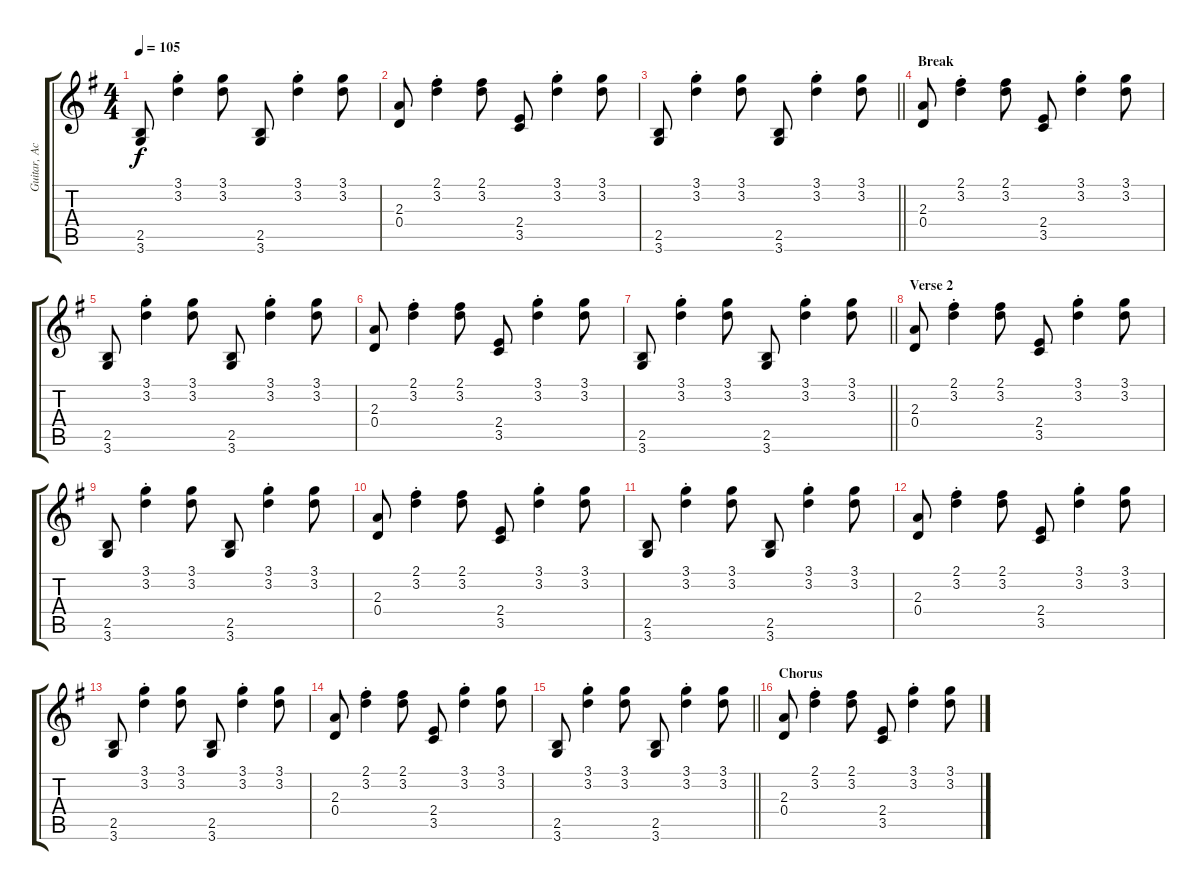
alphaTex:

\track ("Guitar, Acoustic" "Guitar, Ac") {instrument acousticguitarsteel}
\staff {score tabs}
\tuning (E4 B3 G3 D3 A2 E2) {hide}
\ts (4 4)
\tempo 105
\clef g2
\ks g
(2.5 3.6).8{dy f} (3.1{st} 3.2{st}).4 (3.1 3.2).8 (2.5 3.6).8 (3.1{st} 3.2{st}).4 (3.1 3.2).8 |
(2.3 0.4).8 (2.1{st} 3.2{st}).4 (2.1 3.2).8 (2.4 3.5).8 (3.1{st} 3.2{st}).4 (3.1 3.2).8 |
\barLineRight lightlight
(2.5 3.6).8 (3.1{st} 3.2{st}).4 (3.1 3.2).8 (2.5 3.6).8 (3.1{st} 3.2{st}).4 (3.1 3.2).8 |
\section ("" "Break")
(2.3 0.4).8 (2.1{st} 3.2{st}).4 (2.1 3.2).8 (2.4 3.5).8 (3.1{st} 3.2{st}).4 (3.1 3.2).8 |
(2.5 3.6).8 (3.1{st} 3.2{st}).4 (3.1 3.2).8 (2.5 3.6).8 (3.1{st} 3.2{st}).4 (3.1 3.2).8 |
(2.3 0.4).8 (2.1{st} 3.2{st}).4 (2.1 3.2).8 (2.4 3.5).8 (3.1{st} 3.2{st}).4 (3.1 3.2).8 |
\barLineRight lightlight
(2.5 3.6).8 (3.1{st} 3.2{st}).4 (3.1 3.2).8 (2.5 3.6).8 (3.1{st} 3.2{st}).4 (3.1 3.2).8 |
\section ("" "Verse 2")
(2.3 0.4).8 (2.1{st} 3.2{st}).4 (2.1 3.2).8 (2.4 3.5).8 (3.1{st} 3.2{st}).4 (3.1 3.2).8 |
(2.5 3.6).8 (3.1{st} 3.2{st}).4 (3.1 3.2).8 (2.5 3.6).8 (3.1{st} 3.2{st}).4 (3.1 3.2).8 |
(2.3 0.4).8 (2.1{st} 3.2{st}).4 (2.1 3.2).8 (2.4 3.5).8 (3.1{st} 3.2{st}).4 (3.1 3.2).8 |
(2.5 3.6).8 (3.1{st} 3.2{st}).4 (3.1 3.2).8 (2.5 3.6).8 (3.1{st} 3.2{st}).4 (3.1 3.2).8 |
(2.3 0.4).8 (2.1{st} 3.2{st}).4 (2.1 3.2).8 (2.4 3.5).8 (3.1{st} 3.2{st}).4 (3.1 3.2).8 |
(2.5 3.6).8 (3.1{st} 3.2{st}).4 (3.1 3.2).8 (2.5 3.6).8 (3.1{st} 3.2{st}).4 (3.1 3.2).8 |
(2.3 0.4).8 (2.1{st} 3.2{st}).4 (2.1 3.2).8 (2.4 3.5).8 (3.1{st} 3.2{st}).4 (3.1 3.2).8 |
\barLineRight lightlight
(2.5 3.6).8 (3.1{st} 3.2{st}).4 (3.1 3.2).8 (2.5 3.6).8 (3.1{st} 3.2{st}).4 (3.1 3.2).8 |
\section ("" "Chorus")
(2.3 0.4).8 (2.1{st} 3.2{st}).4 (2.1 3.2).8 (2.4 3.5).8 (3.1{st} 3.2{st}).4 (3.1 3.2).8
